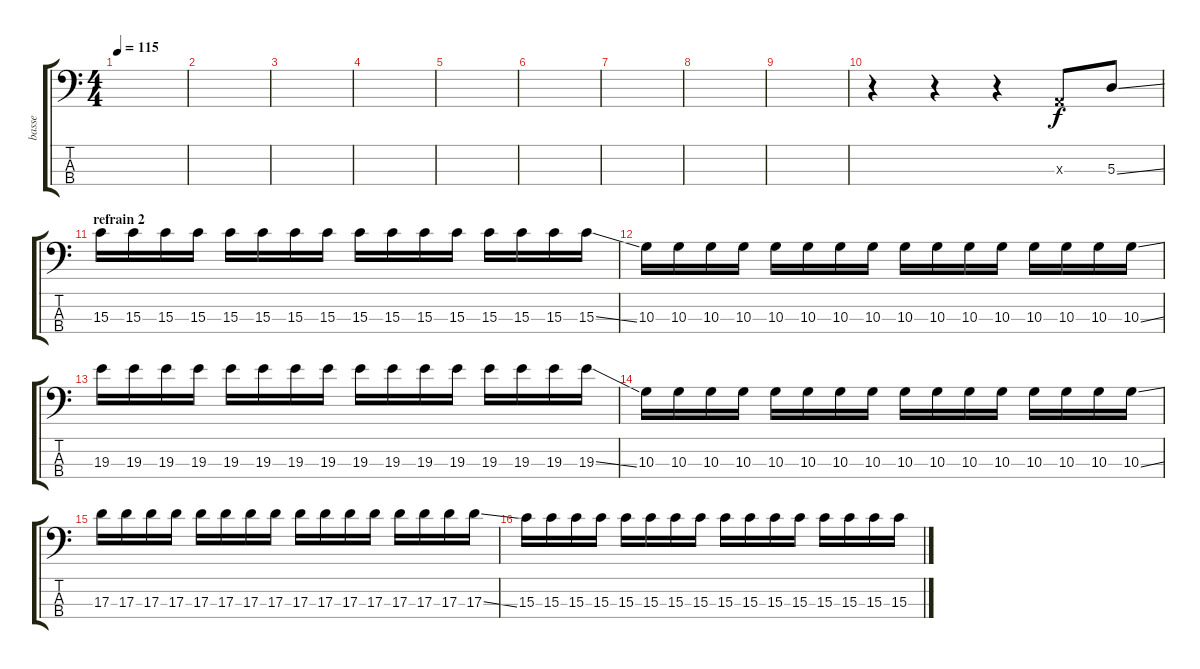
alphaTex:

\track ("basse" "basse") {instrument electricbassfinger}
\staff {score tabs}
\tuning (G2 D2 A1 E1) {hide}
\ts (4 4)
\tempo 115
\clef f4
\ks c
|
|
|
|
|
|
|
|
|
r.4 r.4 r.4 0.3{x}.8 5.3{ss}.8 |
\section ("" "refrain 2")
15.3.16 15.3.16 15.3.16 15.3.16 15.3.16 15.3.16 15.3.16 15.3.16 15.3.16 15.3.16 15.3.16 15.3.16 15.3.16 15.3.16 15.3.16 15.3{ss}.16 |
10.3.16 10.3.16 10.3.16 10.3.16 10.3.16 10.3.16 10.3.16 10.3.16 10.3.16 10.3.16 10.3.16 10.3.16 10.3.16 10.3.16 10.3.16 10.3{ss}.16 |
19.3.16 19.3.16 19.3.16 19.3.16 19.3.16 19.3.16 19.3.16 19.3.16 19.3.16 19.3.16 19.3.16 19.3.16 19.3.16 19.3.16 19.3.16 19.3{ss}.16 |
10.3.16 10.3.16 10.3.16 10.3.16 10.3.16 10.3.16 10.3.16 10.3.16 10.3.16 10.3.16 10.3.16 10.3.16 10.3.16 10.3.16 10.3.16 10.3{ss}.16 |
17.3.16 17.3.16 17.3.16 17.3.16 17.3.16 17.3.16 17.3.16 17.3.16 17.3.16 17.3.16 17.3.16 17.3.16 17.3.16 17.3.16 17.3.16 17.3{ss}.16 |
15.3.16 15.3.16 15.3.16 15.3.16 15.3.16 15.3.16 15.3.16 15.3.16 15.3.16 15.3.16 15.3.16 15.3.16 15.3.16 15.3.16 15.3.16 15.3{ss}.16
